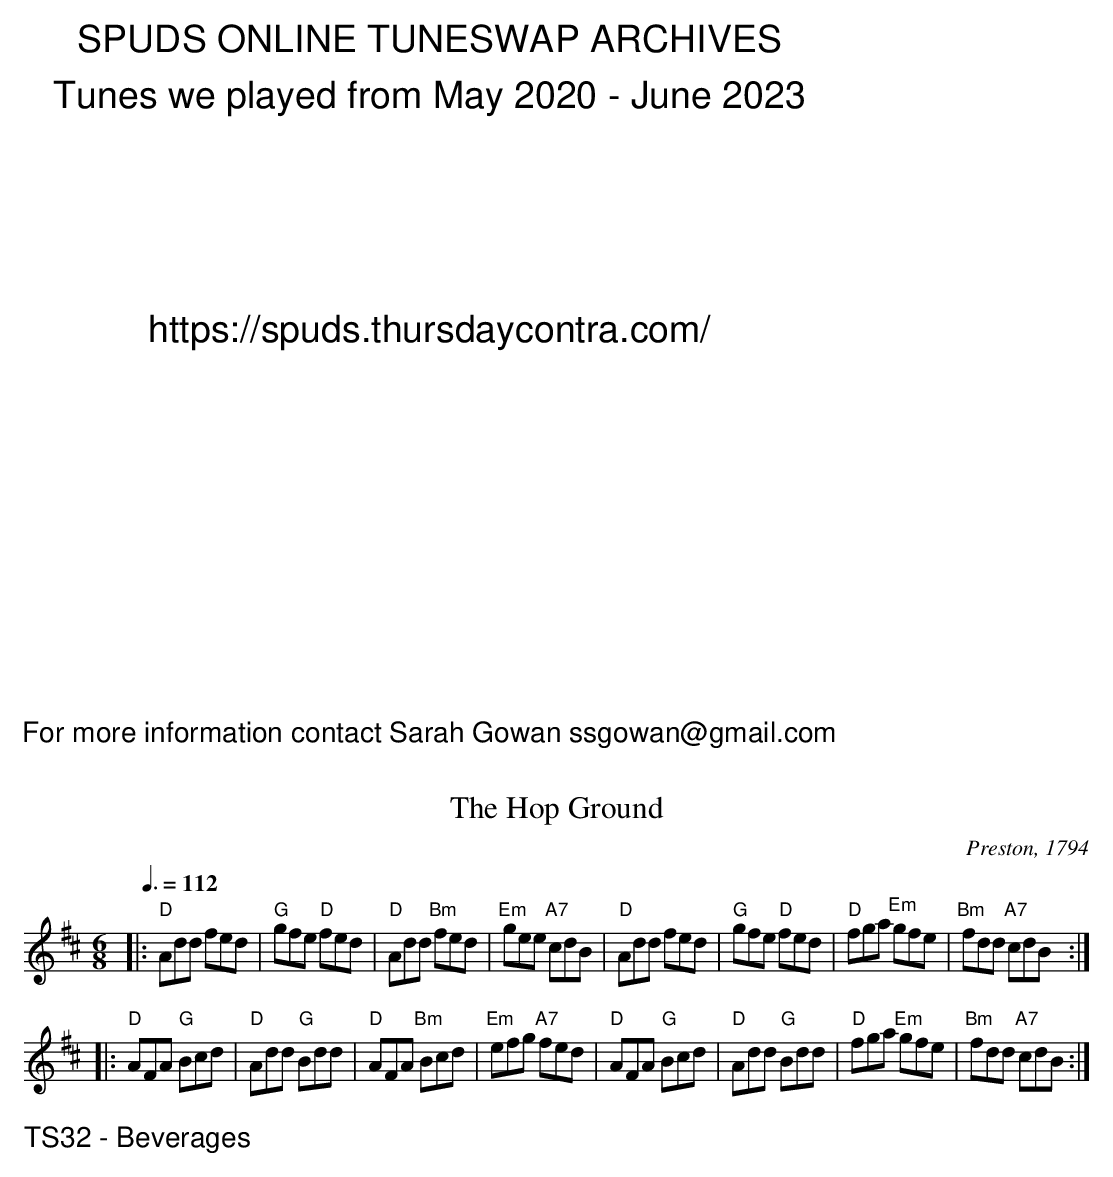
X:1
T:Hop Ground, The
C:Preston, 1794
Q:3/8=112
M:6/8
L:1/8
K:D
|: "D"Add fed | "G"gfe "D"fed | "D"Add "Bm"fed | "Em"gee "A7"cdB |\
"D"Add fed | "G"gfe "D"fed | "D"fga "Em"gfe | "Bm"fdd "A7"cdB :|
|: "D"AFA "G"Bcd | "D"Add "G"Bdd | "D"AFA "Bm"Bcd | "Em"efg "A7"fed |\
"D"AFA "G"Bcd | "D"Add "G"Bdd | "D"fga "Em"gfe | "Bm"fdd "A7"cdB :|
